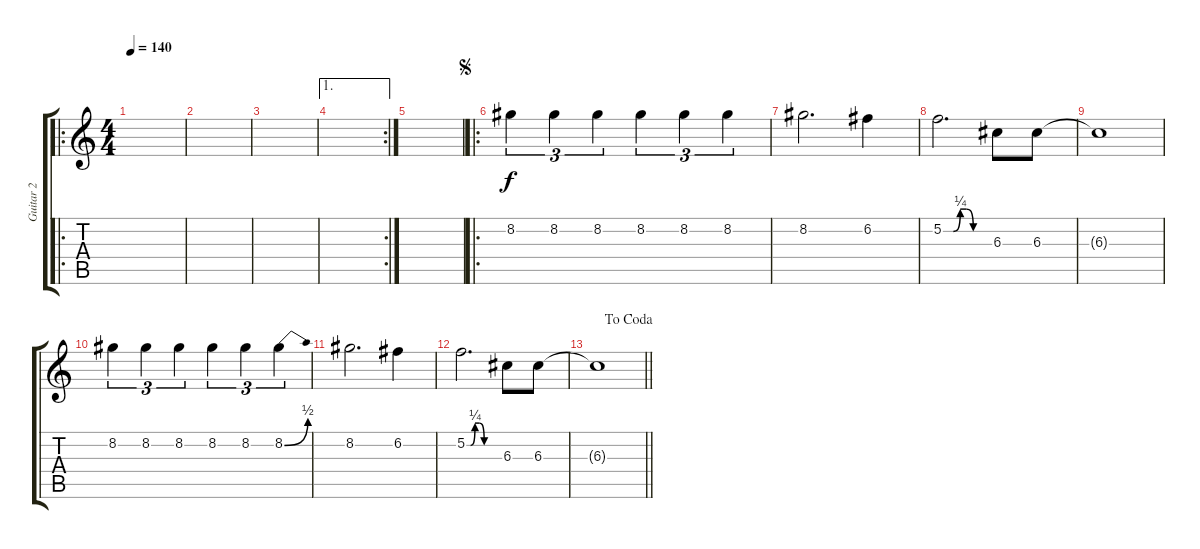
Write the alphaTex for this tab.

\track ("Guitar 2" "Guitar 2") {instrument overdrivenguitar}
\staff {score tabs}
\tuning (E4 C4 G3 C3 G2 C2) {hide}
\ro
\ts (4 4)
\tempo 140
\clef g2
\ks c
|
|
|
\ae 1
\rc 2
|
|
\ro
\jump segno
8.2.4{tu (3 2)} 8.2.4{tu (3 2)} 8.2.4{tu (3 2)} 8.2.4{tu (3 2)} 8.2.4{tu (3 2)} 8.2.4{tu (3 2)} |
8.2.2{d} 6.2.4 |
5.2{be (custom 0 0 7 0 13 0 22 1 30 1 39 0 45 0 60 0)}.2{d} 6.3.8 6.3.8 |
6.3{t}.1 |
8.2.4{tu (3 2)} 8.2.4{tu (3 2)} 8.2.4{tu (3 2)} 8.2.4{tu (3 2)} 8.2.4{tu (3 2)} 8.2{be (bend 0 0 60 2)}.4{tu (3 2)} |
8.2.2{d} 6.2.4 |
5.2{be (custom 0 0 7 0 15 1 23 1 32 0 45 0 60 0)}.2{d} 6.3.8 6.3.8 |
\jump dacoda
\barLineRight lightlight
6.3{t}.1
